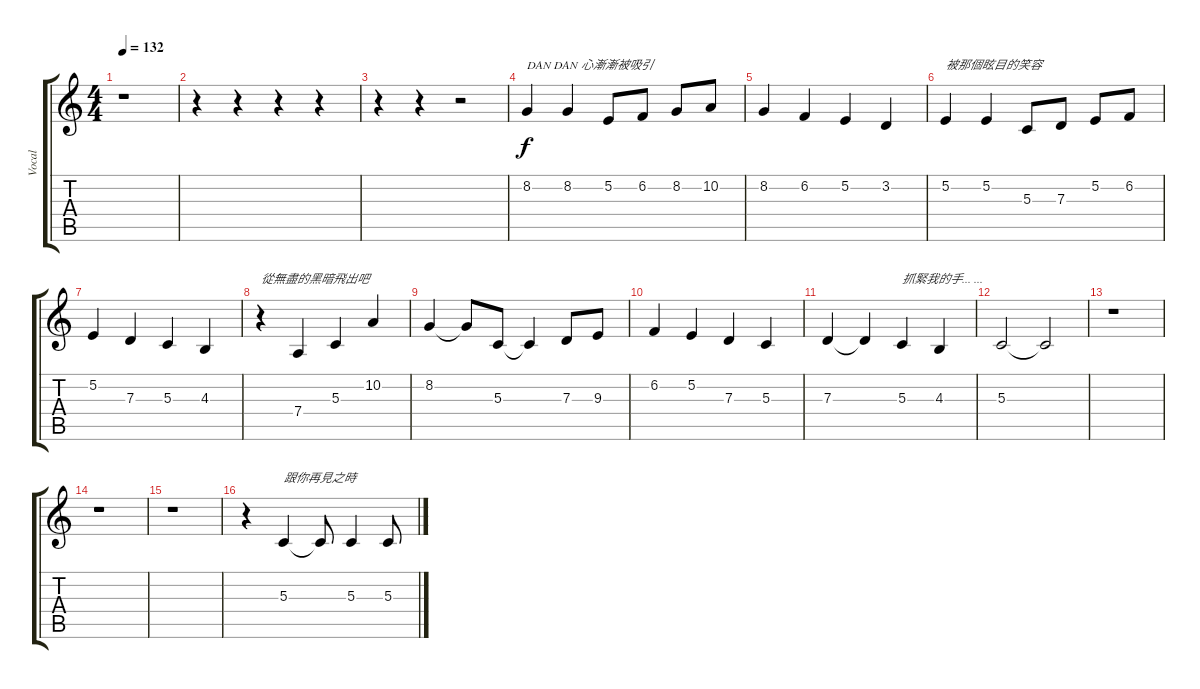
\track ("Vocal" "Vocal") {instrument cello}
\staff {score tabs}
\tuning (E4 B3 G3 D3 A2 E2) {hide}
\ts (4 4)
\tempo 132
\clef g2
\ks c
r.1{txt "" dy f instrument cello} |
r.4 r.4 r.4 r.4 |
r.4 r.4 r.2 |
8.2.4{txt "DAN DAN 心漸漸被吸引"} 8.2.4 5.2.8 6.2.8 8.2.8 10.2.8 |
8.2.4 6.2.4 5.2.4 3.2.4 |
5.2.4{txt "被那個眩目的笑容"} 5.2.4 5.3.8 7.3.8 5.2.8 6.2.8 |
5.2.4 7.3.4 5.3.4 4.3.4 |
r.4{txt "從無盡的黑暗飛出吧"} 7.4.4 5.3.4 10.2.4 |
8.2.4 8.2{t}.8 5.3.8 5.3{t}.4 7.3.8 9.3.8 |
6.2.4 5.2.4 7.3.4 5.3.4 |
7.3.4 7.3{t}.4 5.3.4{txt "抓緊我的手... ..."} 4.3.4 |
5.3.2 5.3{t}.2 |
r.1 |
r.1 |
r.1 |
r.4 5.3.4{txt "跟你再見之時"} 5.3{t}.8 5.3.4 5.3.8
